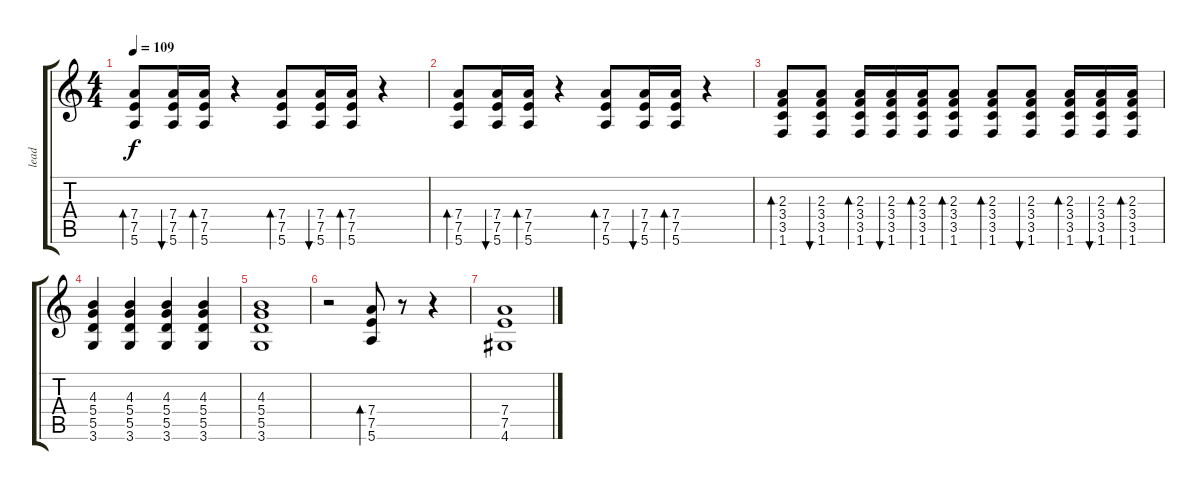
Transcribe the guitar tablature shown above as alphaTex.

\track ("lead" "lead") {instrument distortionguitar}
\staff {score tabs}
\tuning (E4 B3 G3 D3 A2 E2) {hide}
\ts (4 4)
\tempo 109
\clef g2
\ks c
(7.4 7.5 5.6).8{bd 60 dy f} (7.4 7.5 5.6).16{bu 60} (7.4 7.5 5.6).16{bd 60} r.4 (7.4 7.5 5.6).8{bd 60} (7.4 7.5 5.6).16{bu 60} (7.4 7.5 5.6).16{bd 60} r.4 |
(7.4 7.5 5.6).8{bd 60} (7.4 7.5 5.6).16{bu 60} (7.4 7.5 5.6).16{bd 60} r.4 (7.4 7.5 5.6).8{bd 60} (7.4 7.5 5.6).16{bu 60} (7.4 7.5 5.6).16{bd 60} r.4 |
(2.3 3.4 3.5 1.6).8{bd 60} (2.3 3.4 3.5 1.6).8{bu 60} (2.3 3.4 3.5 1.6).16{bd 60} (2.3 3.4 3.5 1.6).16{bu 60} (2.3 3.4 3.5 1.6).16{bd 60} (2.3 3.4 3.5 1.6).8{bd 60} (2.3 3.4 3.5 1.6).8{bd 60} (2.3 3.4 3.5 1.6).8{bu 60} (2.3 3.4 3.5 1.6).16{bd 60} (2.3 3.4 3.5 1.6).16{bu 60} (2.3 3.4 3.5 1.6).16{bd 60} |
(4.3 5.4 5.5 3.6).4 (4.3 5.4 5.5 3.6).4 (4.3 5.4 5.5 3.6).4 (4.3 5.4 5.5 3.6).4 |
(4.3 5.4 5.5 3.6).1 |
r.2 (7.4 7.5 5.6).8{bd 30} r.8 r.4 |
(7.4 7.5 4.6).1
